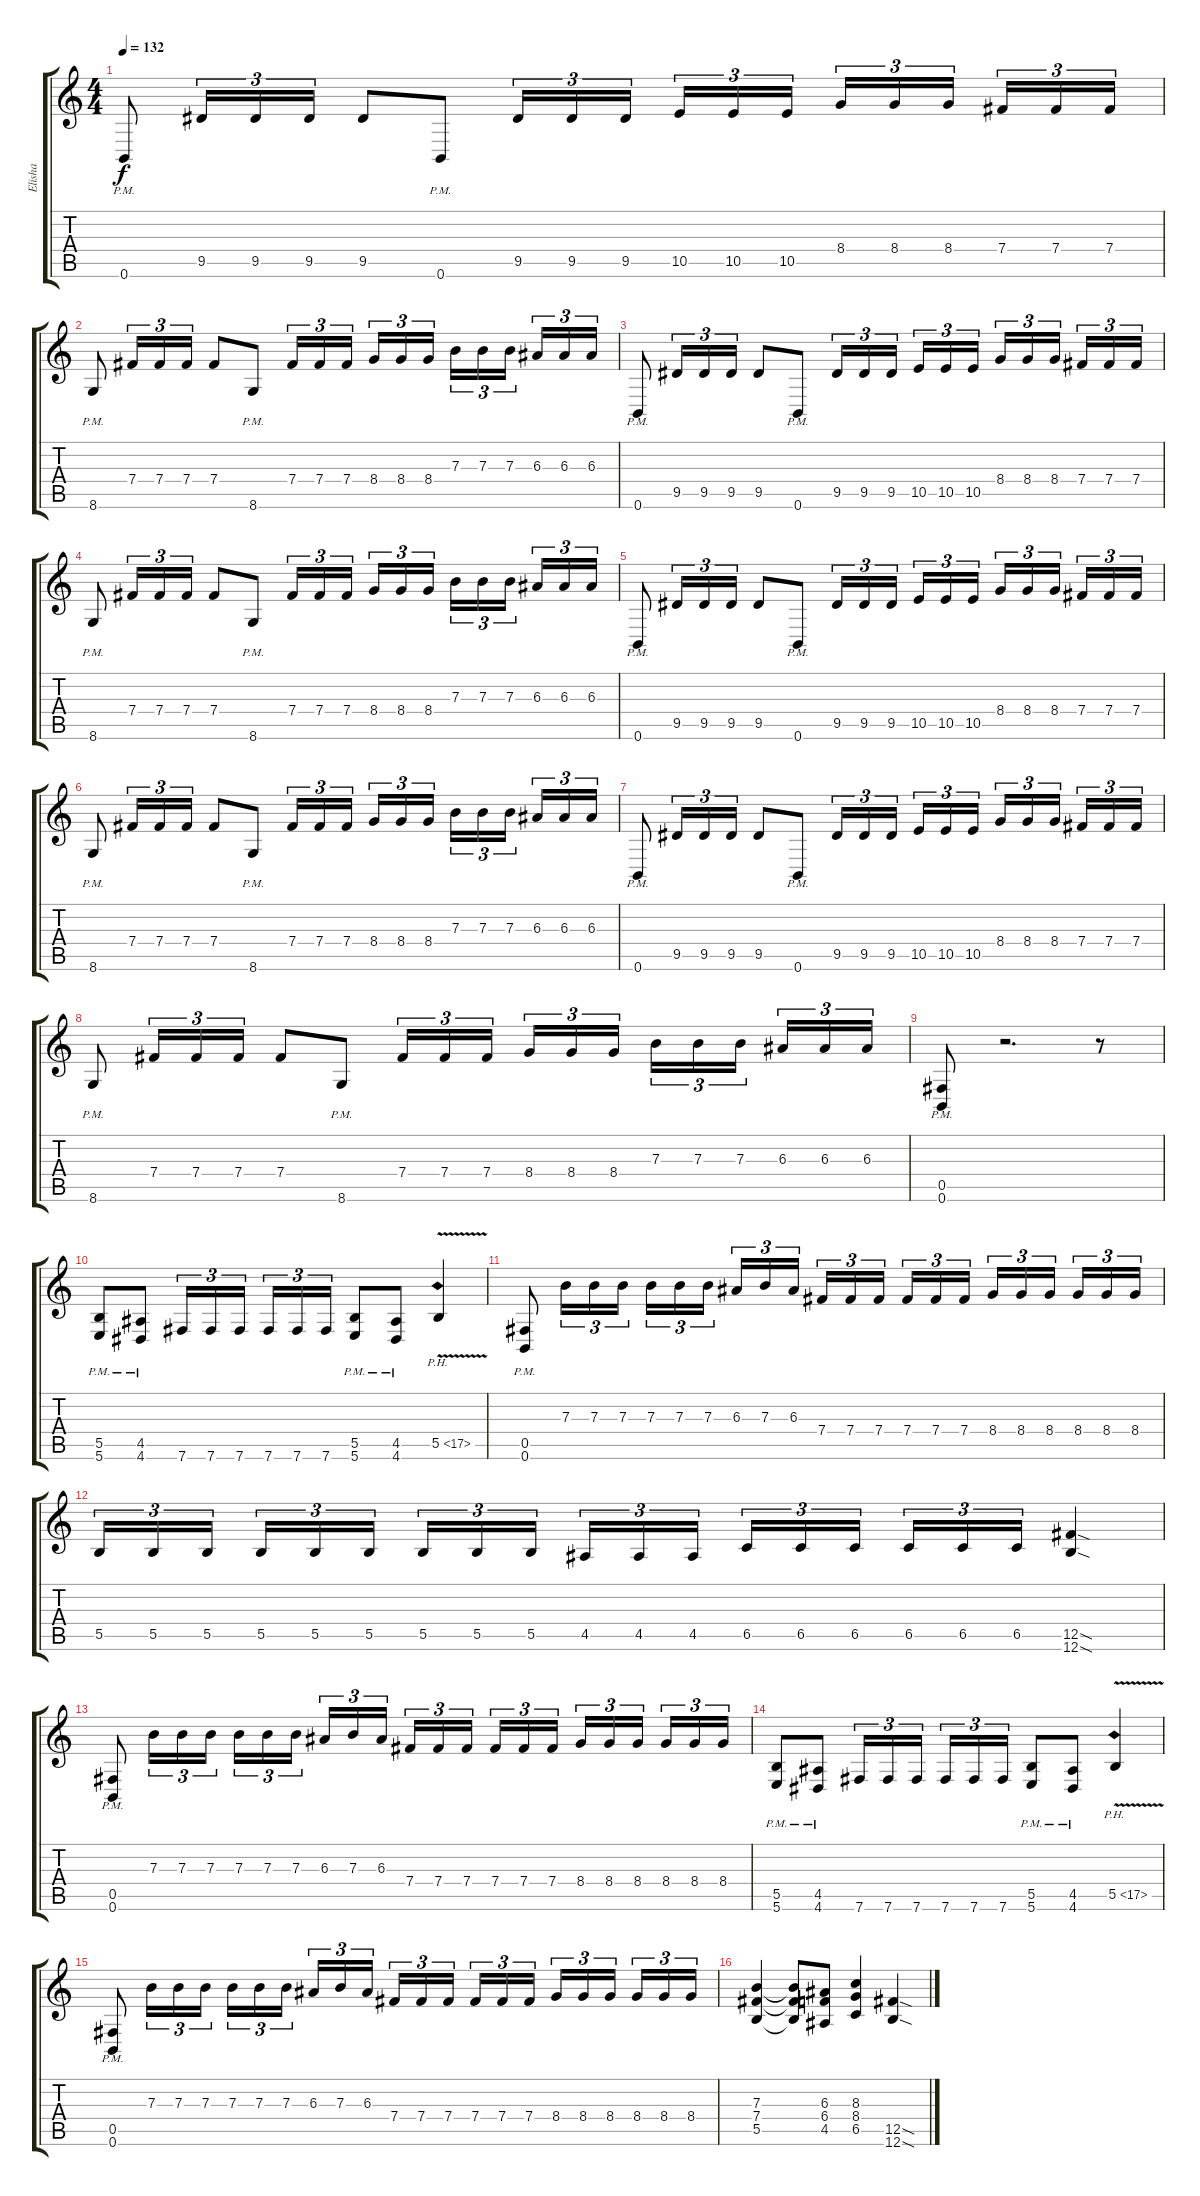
\track ("Elisha" "Elisha") {instrument overdrivenguitar}
\staff {score tabs}
\tuning (Db4 Ab3 E3 B2 Gb2 B1) {hide}
\ts (4 4)
\tempo 132
\clef g2
\ks c
0.6{pm}.8{dy f} 9.5.16{tu (3 2)} 9.5.16{tu (3 2)} 9.5.16{tu (3 2)} 9.5.8 0.6{pm}.8 9.5.16{tu (3 2)} 9.5.16{tu (3 2)} 9.5.16{tu (3 2) beam splitsecondary} 10.5.16{tu (3 2)} 10.5.16{tu (3 2)} 10.5.16{tu (3 2)} 8.4.16{tu (3 2)} 8.4.16{tu (3 2)} 8.4.16{tu (3 2) beam splitsecondary} 7.4.16{tu (3 2)} 7.4.16{tu (3 2)} 7.4.16{tu (3 2)} |
8.6{pm}.8 7.4.16{tu (3 2)} 7.4.16{tu (3 2)} 7.4.16{tu (3 2)} 7.4.8 8.6{pm}.8 7.4.16{tu (3 2)} 7.4.16{tu (3 2)} 7.4.16{tu (3 2) beam splitsecondary} 8.4.16{tu (3 2)} 8.4.16{tu (3 2)} 8.4.16{tu (3 2)} 7.3.16{tu (3 2)} 7.3.16{tu (3 2)} 7.3.16{tu (3 2) beam splitsecondary} 6.3.16{tu (3 2)} 6.3.16{tu (3 2)} 6.3.16{tu (3 2)} |
0.6{pm}.8 9.5.16{tu (3 2)} 9.5.16{tu (3 2)} 9.5.16{tu (3 2)} 9.5.8 0.6{pm}.8 9.5.16{tu (3 2)} 9.5.16{tu (3 2)} 9.5.16{tu (3 2) beam splitsecondary} 10.5.16{tu (3 2)} 10.5.16{tu (3 2)} 10.5.16{tu (3 2)} 8.4.16{tu (3 2)} 8.4.16{tu (3 2)} 8.4.16{tu (3 2) beam splitsecondary} 7.4.16{tu (3 2)} 7.4.16{tu (3 2)} 7.4.16{tu (3 2)} |
8.6{pm}.8 7.4.16{tu (3 2)} 7.4.16{tu (3 2)} 7.4.16{tu (3 2)} 7.4.8 8.6{pm}.8 7.4.16{tu (3 2)} 7.4.16{tu (3 2)} 7.4.16{tu (3 2) beam splitsecondary} 8.4.16{tu (3 2)} 8.4.16{tu (3 2)} 8.4.16{tu (3 2)} 7.3.16{tu (3 2)} 7.3.16{tu (3 2)} 7.3.16{tu (3 2) beam splitsecondary} 6.3.16{tu (3 2)} 6.3.16{tu (3 2)} 6.3.16{tu (3 2)} |
0.6{pm}.8 9.5.16{tu (3 2)} 9.5.16{tu (3 2)} 9.5.16{tu (3 2)} 9.5.8 0.6{pm}.8 9.5.16{tu (3 2)} 9.5.16{tu (3 2)} 9.5.16{tu (3 2) beam splitsecondary} 10.5.16{tu (3 2)} 10.5.16{tu (3 2)} 10.5.16{tu (3 2)} 8.4.16{tu (3 2)} 8.4.16{tu (3 2)} 8.4.16{tu (3 2) beam splitsecondary} 7.4.16{tu (3 2)} 7.4.16{tu (3 2)} 7.4.16{tu (3 2)} |
8.6{pm}.8 7.4.16{tu (3 2)} 7.4.16{tu (3 2)} 7.4.16{tu (3 2)} 7.4.8 8.6{pm}.8 7.4.16{tu (3 2)} 7.4.16{tu (3 2)} 7.4.16{tu (3 2) beam splitsecondary} 8.4.16{tu (3 2)} 8.4.16{tu (3 2)} 8.4.16{tu (3 2)} 7.3.16{tu (3 2)} 7.3.16{tu (3 2)} 7.3.16{tu (3 2) beam splitsecondary} 6.3.16{tu (3 2)} 6.3.16{tu (3 2)} 6.3.16{tu (3 2)} |
0.6{pm}.8 9.5.16{tu (3 2)} 9.5.16{tu (3 2)} 9.5.16{tu (3 2)} 9.5.8 0.6{pm}.8 9.5.16{tu (3 2)} 9.5.16{tu (3 2)} 9.5.16{tu (3 2) beam splitsecondary} 10.5.16{tu (3 2)} 10.5.16{tu (3 2)} 10.5.16{tu (3 2)} 8.4.16{tu (3 2)} 8.4.16{tu (3 2)} 8.4.16{tu (3 2) beam splitsecondary} 7.4.16{tu (3 2)} 7.4.16{tu (3 2)} 7.4.16{tu (3 2)} |
8.6{pm}.8 7.4.16{tu (3 2)} 7.4.16{tu (3 2)} 7.4.16{tu (3 2)} 7.4.8 8.6{pm}.8 7.4.16{tu (3 2)} 7.4.16{tu (3 2)} 7.4.16{tu (3 2) beam splitsecondary} 8.4.16{tu (3 2)} 8.4.16{tu (3 2)} 8.4.16{tu (3 2)} 7.3.16{tu (3 2)} 7.3.16{tu (3 2)} 7.3.16{tu (3 2) beam splitsecondary} 6.3.16{tu (3 2)} 6.3.16{tu (3 2)} 6.3.16{tu (3 2)} |
(0.5{pm} 0.6{pm}).8 r.2{d} r.8 |
(5.5{pm} 5.6{pm}).8 (4.5{pm} 4.6{pm}).8 7.6.16{tu (3 2)} 7.6.16{tu (3 2)} 7.6.16{tu (3 2) beam splitsecondary} 7.6.16{tu (3 2)} 7.6.16{tu (3 2)} 7.6.16{tu (3 2)} (5.5{pm} 5.6{pm}).8 (4.5{pm} 4.6{pm}).8 5.5{ph 12 v}.4 |
(0.5{pm} 0.6{pm}).8 7.3.16{tu (3 2)} 7.3.16{tu (3 2)} 7.3.16{tu (3 2)} 7.3.16{tu (3 2)} 7.3.16{tu (3 2)} 7.3.16{tu (3 2) beam splitsecondary} 6.3.16{tu (3 2)} 7.3.16{tu (3 2)} 6.3.16{tu (3 2)} 7.4.16{tu (3 2)} 7.4.16{tu (3 2)} 7.4.16{tu (3 2) beam splitsecondary} 7.4.16{tu (3 2)} 7.4.16{tu (3 2)} 7.4.16{tu (3 2)} 8.4.16{tu (3 2)} 8.4.16{tu (3 2)} 8.4.16{tu (3 2) beam splitsecondary} 8.4.16{tu (3 2)} 8.4.16{tu (3 2)} 8.4.16{tu (3 2)} |
5.5.16{tu (3 2)} 5.5.16{tu (3 2)} 5.5.16{tu (3 2) beam splitsecondary} 5.5.16{tu (3 2)} 5.5.16{tu (3 2)} 5.5.16{tu (3 2)} 5.5.16{tu (3 2)} 5.5.16{tu (3 2)} 5.5.16{tu (3 2) beam splitsecondary} 4.5.16{tu (3 2)} 4.5.16{tu (3 2)} 4.5.16{tu (3 2)} 6.5.16{tu (3 2)} 6.5.16{tu (3 2)} 6.5.16{tu (3 2) beam splitsecondary} 6.5.16{tu (3 2)} 6.5.16{tu (3 2)} 6.5.16{tu (3 2)} (12.5{sod} 12.6{sod}).4 |
(0.5{pm} 0.6{pm}).8 7.3.16{tu (3 2)} 7.3.16{tu (3 2)} 7.3.16{tu (3 2)} 7.3.16{tu (3 2)} 7.3.16{tu (3 2)} 7.3.16{tu (3 2) beam splitsecondary} 6.3.16{tu (3 2)} 7.3.16{tu (3 2)} 6.3.16{tu (3 2)} 7.4.16{tu (3 2)} 7.4.16{tu (3 2)} 7.4.16{tu (3 2) beam splitsecondary} 7.4.16{tu (3 2)} 7.4.16{tu (3 2)} 7.4.16{tu (3 2)} 8.4.16{tu (3 2)} 8.4.16{tu (3 2)} 8.4.16{tu (3 2) beam splitsecondary} 8.4.16{tu (3 2)} 8.4.16{tu (3 2)} 8.4.16{tu (3 2)} |
(5.5{pm} 5.6{pm}).8 (4.5{pm} 4.6{pm}).8 7.6.16{tu (3 2)} 7.6.16{tu (3 2)} 7.6.16{tu (3 2) beam splitsecondary} 7.6.16{tu (3 2)} 7.6.16{tu (3 2)} 7.6.16{tu (3 2)} (5.5{pm} 5.6{pm}).8 (4.5{pm} 4.6{pm}).8 5.5{ph 12 v}.4 |
(0.5{pm} 0.6{pm}).8 7.3.16{tu (3 2)} 7.3.16{tu (3 2)} 7.3.16{tu (3 2)} 7.3.16{tu (3 2)} 7.3.16{tu (3 2)} 7.3.16{tu (3 2) beam splitsecondary} 6.3.16{tu (3 2)} 7.3.16{tu (3 2)} 6.3.16{tu (3 2)} 7.4.16{tu (3 2)} 7.4.16{tu (3 2)} 7.4.16{tu (3 2) beam splitsecondary} 7.4.16{tu (3 2)} 7.4.16{tu (3 2)} 7.4.16{tu (3 2)} 8.4.16{tu (3 2)} 8.4.16{tu (3 2)} 8.4.16{tu (3 2) beam splitsecondary} 8.4.16{tu (3 2)} 8.4.16{tu (3 2)} 8.4.16{tu (3 2)} |
(7.3 7.4 5.5).4 (7.3{t} 7.4{t} 5.5{t}).8 (6.3 6.4 4.5).8 (8.3 8.4 6.5).4 (12.5{sod} 12.6{sod}).4
